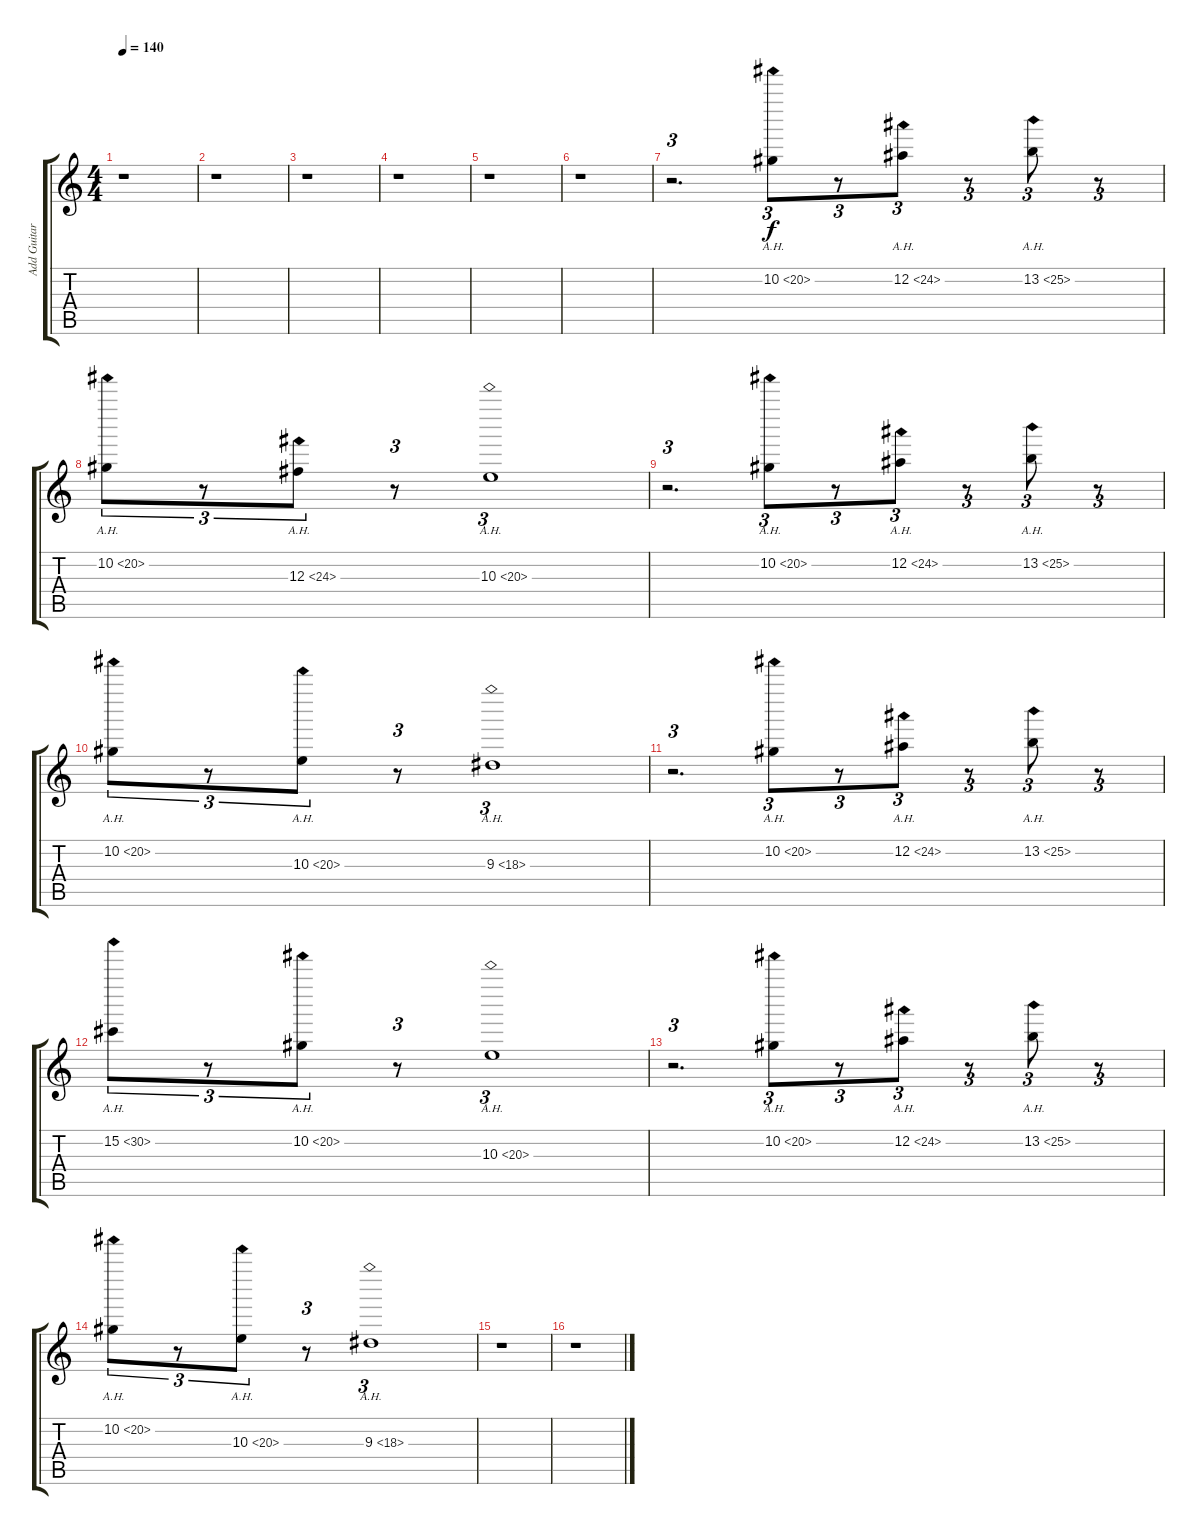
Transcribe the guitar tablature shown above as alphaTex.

\track ("Add Guitar" "Add Guitar") {instrument distortionguitar}
\staff {score tabs}
\tuning (Eb4 Bb3 Gb3 Db3 Ab2 Eb2) {hide}
\ts (4 4)
\tempo 140
\clef g2
\ks c
r.1{dy f} |
r.1 |
r.1 |
r.1 |
r.1 |
r.1 |
r.2{d tu (3 2)} 10.2{ah 10}.8{tu (3 2)} r.8{tu (3 2)} 12.2{ah 12}.8{tu (3 2)} r.8{tu (3 2)} 13.2{ah 12}.8{tu (3 2)} r.8{tu (3 2)} |
10.2{ah 10}.8{tu (3 2)} r.8{tu (3 2)} 12.3{ah 12}.8{tu (3 2)} r.8{tu (3 2)} 10.3{ah 10}.1{tu (3 2)} |
r.2{d tu (3 2)} 10.2{ah 10}.8{tu (3 2)} r.8{tu (3 2)} 12.2{ah 12}.8{tu (3 2)} r.8{tu (3 2)} 13.2{ah 12}.8{tu (3 2)} r.8{tu (3 2)} |
10.2{ah 10}.8{tu (3 2)} r.8{tu (3 2)} 10.3{ah 10}.8{tu (3 2)} r.8{tu (3 2)} 9.3{ah 9}.1{tu (3 2)} |
r.2{d tu (3 2)} 10.2{ah 10}.8{tu (3 2)} r.8{tu (3 2)} 12.2{ah 12}.8{tu (3 2)} r.8{tu (3 2)} 13.2{ah 12}.8{tu (3 2)} r.8{tu (3 2)} |
15.2{ah 15}.8{tu (3 2)} r.8{tu (3 2)} 10.2{ah 10}.8{tu (3 2)} r.8{tu (3 2)} 10.3{ah 10}.1{tu (3 2)} |
r.2{d tu (3 2)} 10.2{ah 10}.8{tu (3 2)} r.8{tu (3 2)} 12.2{ah 12}.8{tu (3 2)} r.8{tu (3 2)} 13.2{ah 12}.8{tu (3 2)} r.8{tu (3 2)} |
10.2{ah 10}.8{tu (3 2)} r.8{tu (3 2)} 10.3{ah 10}.8{tu (3 2)} r.8{tu (3 2)} 9.3{ah 9}.1{tu (3 2)} |
r.1 |
r.1
